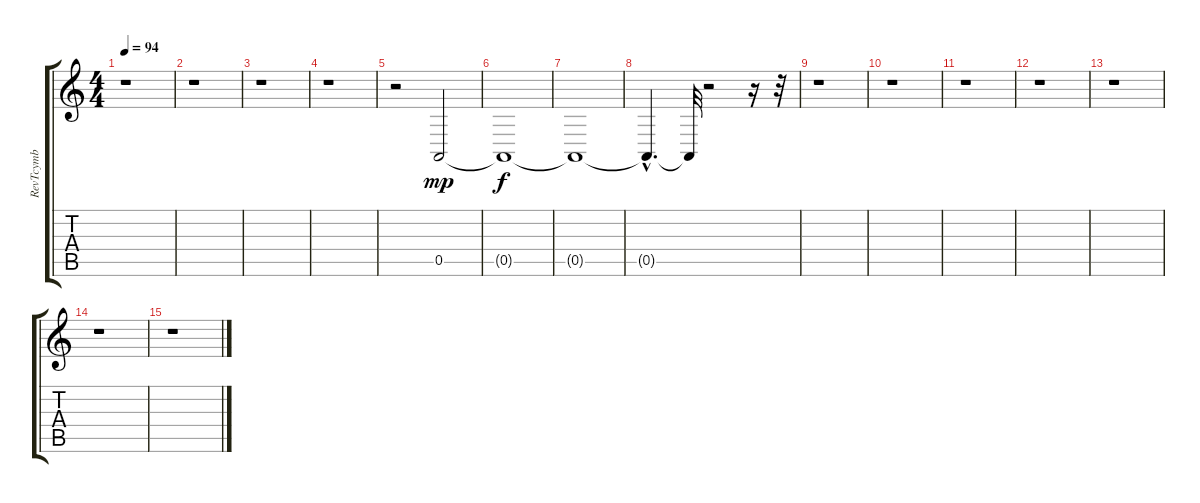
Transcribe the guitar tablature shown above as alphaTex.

\track ("RevTcymb" "RevTcymb") {instrument reversecymbal}
\staff {score tabs}
\tuning (E4 B3 G3 D3 A2 E2) {hide}
\ts (4 4)
\tempo 94
\clef g2
\ks c
r.1{dy f} |
r.1 |
r.1 |
r.1 |
r.2 0.5.2{dy mp} |
0.5{t}.1{dy f} |
0.5{t}.1 |
0.5{hac t}.4{d} 0.5{t}.32 r.2 r.16 r.32 |
r.1 |
r.1 |
r.1 |
r.1 |
r.1 |
r.1 |
r.1
